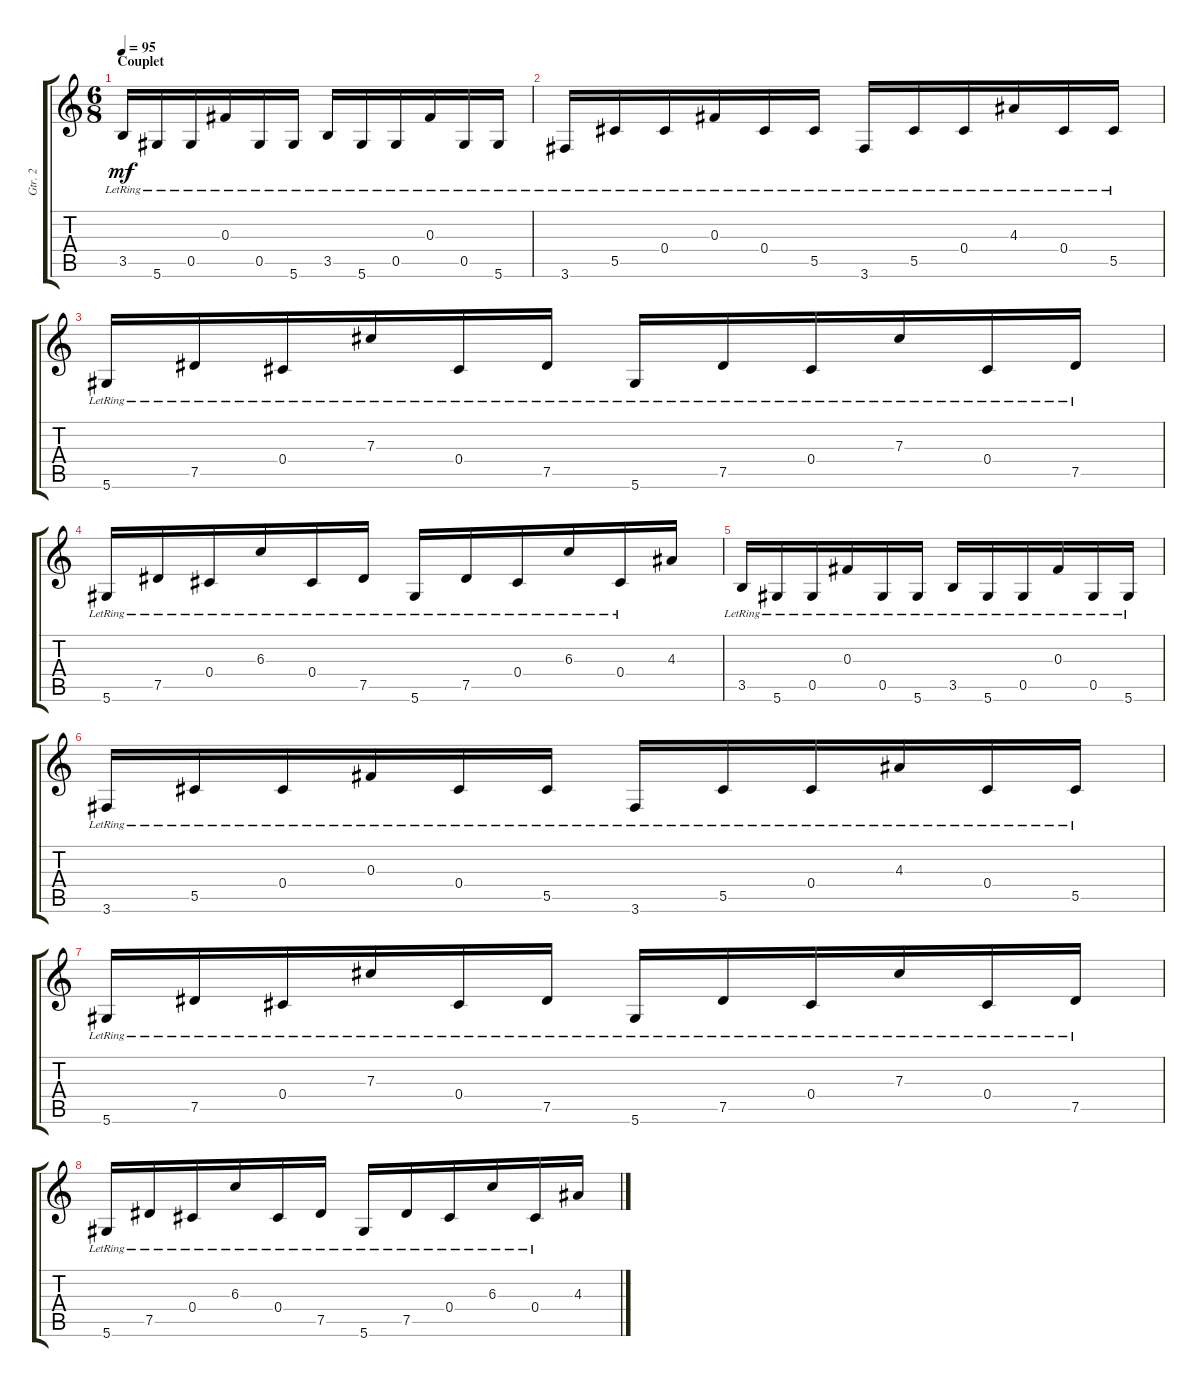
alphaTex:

\track ("Gtr. 2" "Gtr. 2") {instrument overdrivenguitar}
\staff {score tabs}
\tuning (Eb4 Bb3 Gb3 Db3 Ab2 Eb2) {hide}
\ts (6 8)
\section ("" "Couplet")
\tempo 95
\clef g2
\ks c
3.5{lr}.16{dy mf} 5.6{lr}.16 0.5{lr}.16 0.3{lr}.16 0.5{lr}.16 5.6{lr}.16 3.5{lr}.16 5.6{lr}.16 0.5{lr}.16 0.3{lr}.16 0.5{lr}.16 5.6{lr}.16 |
3.6{lr}.16 5.5{lr}.16 0.4{lr}.16 0.3{lr}.16 0.4{lr}.16 5.5{lr}.16 3.6{lr}.16 5.5{lr}.16 0.4{lr}.16 4.3{lr}.16 0.4{lr}.16 5.5{lr}.16 |
5.6{lr}.16 7.5{lr}.16 0.4{lr}.16 7.3{lr}.16 0.4{lr}.16 7.5{lr}.16 5.6{lr}.16 7.5{lr}.16 0.4{lr}.16 7.3{lr}.16 0.4{lr}.16 7.5{lr}.16 |
5.6{lr}.16 7.5{lr}.16 0.4{lr}.16 6.3{lr}.16 0.4{lr}.16 7.5{lr}.16 5.6{lr}.16 7.5{lr}.16 0.4{lr}.16 6.3{lr}.16 0.4{lr}.16 4.3.16 |
3.5{lr}.16 5.6{lr}.16 0.5{lr}.16 0.3{lr}.16 0.5{lr}.16 5.6{lr}.16 3.5{lr}.16 5.6{lr}.16 0.5{lr}.16 0.3{lr}.16 0.5{lr}.16 5.6{lr}.16 |
3.6{lr}.16 5.5{lr}.16 0.4{lr}.16 0.3{lr}.16 0.4{lr}.16 5.5{lr}.16 3.6{lr}.16 5.5{lr}.16 0.4{lr}.16 4.3{lr}.16 0.4{lr}.16 5.5{lr}.16 |
5.6{lr}.16 7.5{lr}.16 0.4{lr}.16 7.3{lr}.16 0.4{lr}.16 7.5{lr}.16 5.6{lr}.16 7.5{lr}.16 0.4{lr}.16 7.3{lr}.16 0.4{lr}.16 7.5{lr}.16 |
5.6{lr}.16 7.5{lr}.16 0.4{lr}.16 6.3{lr}.16 0.4{lr}.16 7.5{lr}.16 5.6{lr}.16 7.5{lr}.16 0.4{lr}.16 6.3{lr}.16 0.4{lr}.16 4.3.16
